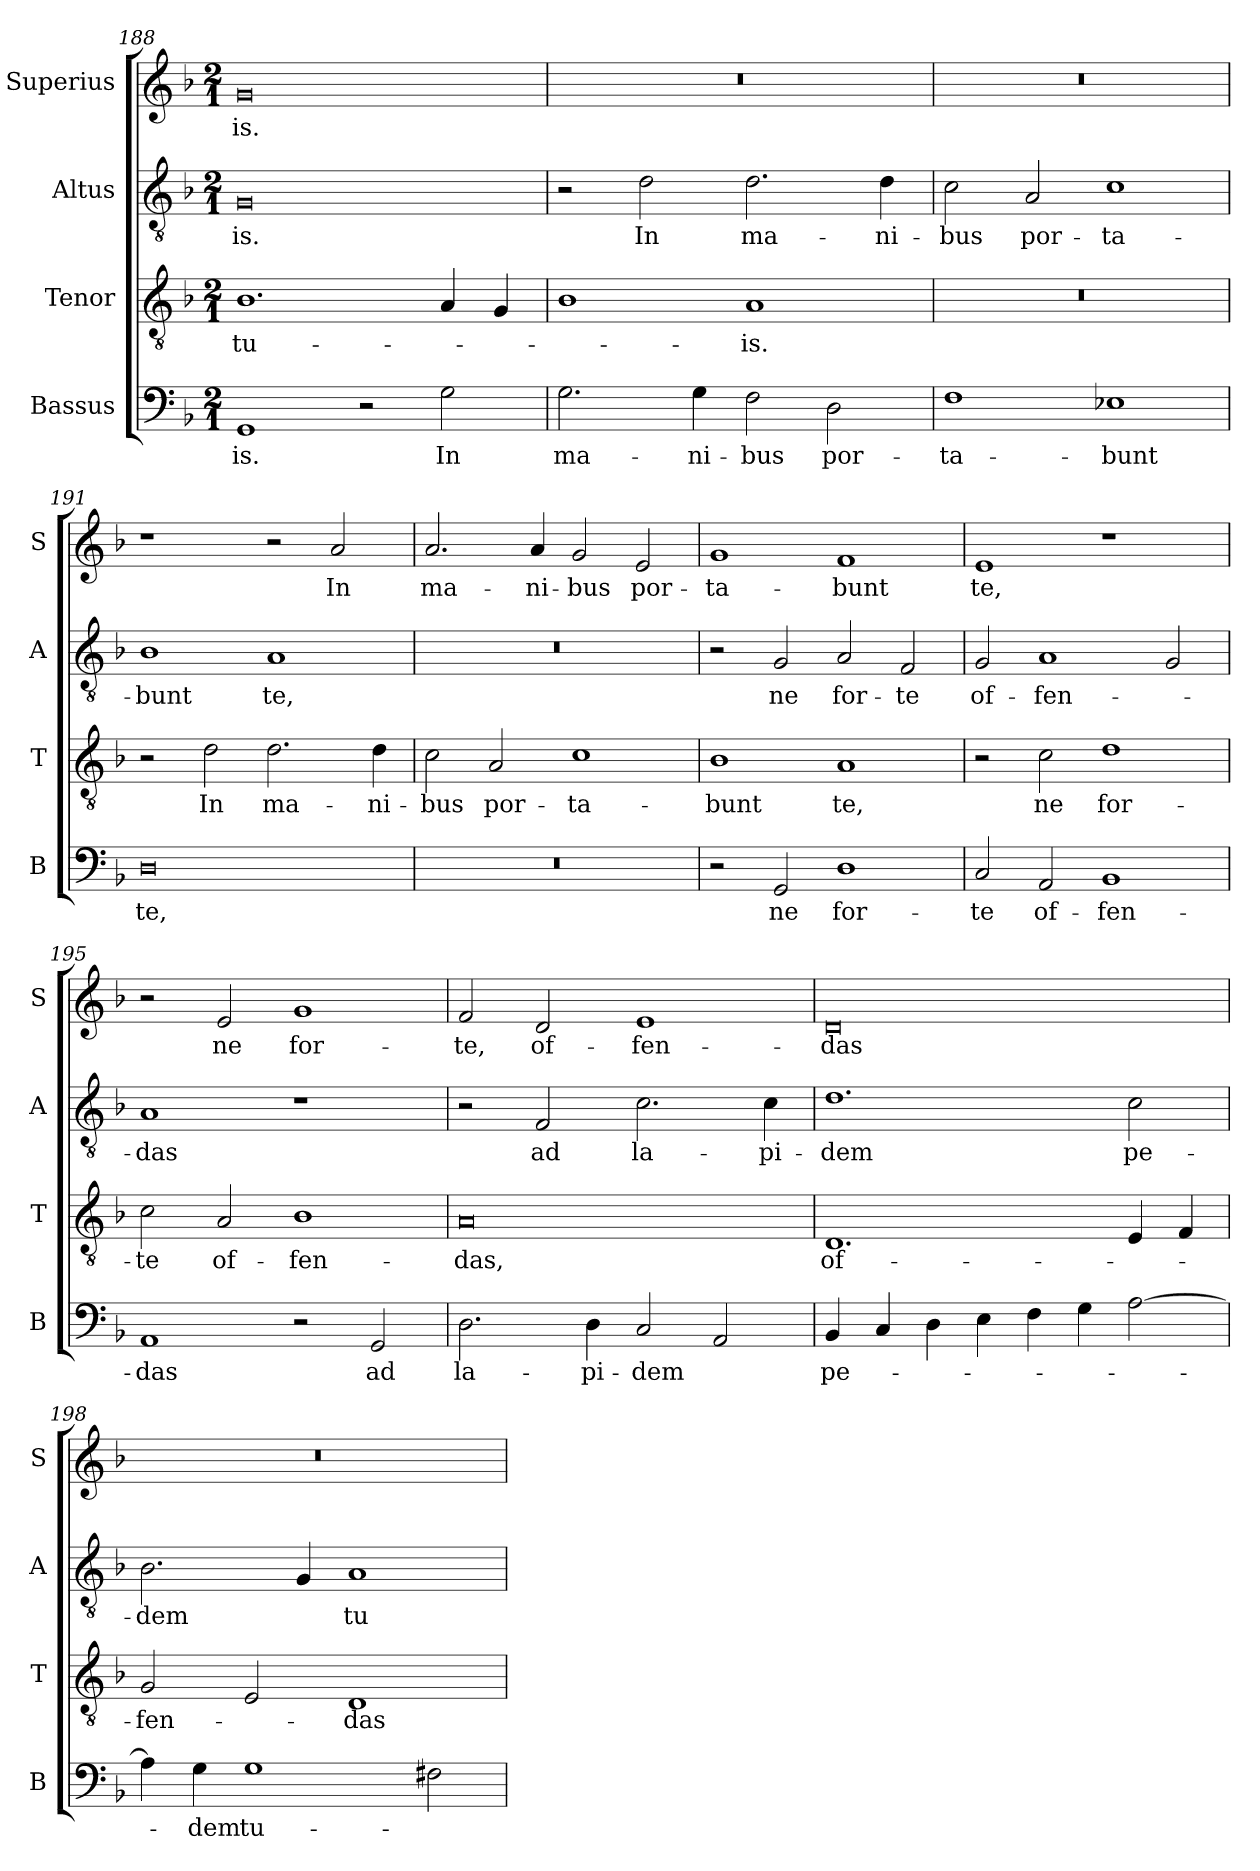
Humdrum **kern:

**kern	**text	**kern	**text	**kern	**text	**kern	**text
*part4	*part4	*part3	*part3	*part2	*part2	*part1	*part1
*staff4	*staff4	*staff3	*staff3	*staff2	*staff2	*staff1	*staff1
*I"Bassus	*	*I"Tenor	*	*I"Altus	*	*I"Superius	*
*I'B	*	*I'T	*	*I'A	*	*I'S	*
*clefF4	*	*clefGv2	*	*clefGv2	*	*clefG2	*
*k[b-]	*	*k[b-]	*	*k[b-]	*	*k[b-]	*
*M2/1	*	*M2/1	*	*M2/1	*	*M2/1	*
=188	=188	=188	=188	=188	=188	=188	=188
1GG	-is.	1.B-	tu-	0G	-is.	0g	-is.
2r	.	.	.	.	.	.	.
2G\	In	4A/	.	.	.	.	.
.	.	4G/	.	.	.	.	.
=189	=189	=189	=189	=189	=189	=189	=189
2.G\	ma-	1B-	.	2r	.	0r	.
.	.	.	.	2d\	In	.	.
4G\	-ni-	.	.	.	.	.	.
2F\	-bus	1A	-is.	2.d\	ma-	.	.
2D\	por-	.	.	.	.	.	.
.	.	.	.	4d\	-ni-	.	.
=190	=190	=190	=190	=190	=190	=190	=190
1F	-ta-	0r	.	2c\	-bus	0r	.
.	.	.	.	2A/	por-	.	.
1E-X	-bunt	.	.	1c	-ta-	.	.
=191	=191	=191	=191	=191	=191	=191	=191
0D	te,	2r	.	1B-	-bunt	1r	.
.	.	2d\	In	.	.	.	.
.	.	2.d\	ma-	1A	te,	2r	.
.	.	.	.	.	.	2a/	In
.	.	4d\	-ni-	.	.	.	.
=192	=192	=192	=192	=192	=192	=192	=192
0r	.	2c\	-bus	0r	.	2.a/	ma-
.	.	2A/	por-	.	.	.	.
.	.	.	.	.	.	4a/	-ni-
.	.	1c	-ta-	.	.	2g/	-bus
.	.	.	.	.	.	2e/	por-
=193	=193	=193	=193	=193	=193	=193	=193
2r	.	1B-	-bunt	2r	.	1g	-ta-
2GG/	ne	.	.	2G/	ne	.	.
1D	for-	1A	te,	2A/	for-	1f	-bunt
.	.	.	.	2F/	-te	.	.
=194	=194	=194	=194	=194	=194	=194	=194
2C/	-te	2r	.	2G/	of-	1e	te,
2AA/	of-	2c\	ne	1A	-fen-	.	.
1BB-	-fen-	1d	for-	.	.	1r	.
.	.	.	.	2G/	.	.	.
=195	=195	=195	=195	=195	=195	=195	=195
1AA	-das	2c\	-te	1A	-das	2r	.
.	.	2A/	of-	.	.	2e/	ne
2r	.	1B-	-fen-	1r	.	1g	for-
2GG/	ad	.	.	.	.	.	.
=196	=196	=196	=196	=196	=196	=196	=196
2.D\	la-	0A	-das,	2r	.	2f/	-te,
.	.	.	.	2F/	ad	2d/	of-
4D\	-pi-	.	.	.	.	.	.
2C/	-dem	.	.	2.c\	la-	1e	-fen-
2AA/	.	.	.	.	.	.	.
.	.	.	.	4c\	-pi-	.	.
=197	=197	=197	=197	=197	=197	=197	=197
4BB-/	pe-	1.D	of-	1.d	-dem	0d	-das
4C/	.	.	.	.	.	.	.
4D\	.	.	.	.	.	.	.
4E\	.	.	.	.	.	.	.
4F\	.	.	.	.	.	.	.
4G\	.	.	.	.	.	.	.
[2A\	.	4E/	.	2c\	pe-	.	.
.	.	4F/	.	.	.	.	.
=198	=198	=198	=198	=198	=198	=198	=198
4A\]	.	2G/	-fen-	2.B-\	-dem	0r	.
4G\	-dem	.	.	.	.	.	.
1G	tu-	2E/	.	.	.	.	.
.	.	.	.	4G/	.	.	.
.	.	1D	-das	1A	tu-	.	.
2F#X\	.	.	.	.	.	.	.
=	=	=	=	=	=	=	=
*-	*-	*-	*-	*-	*-	*-	*-
